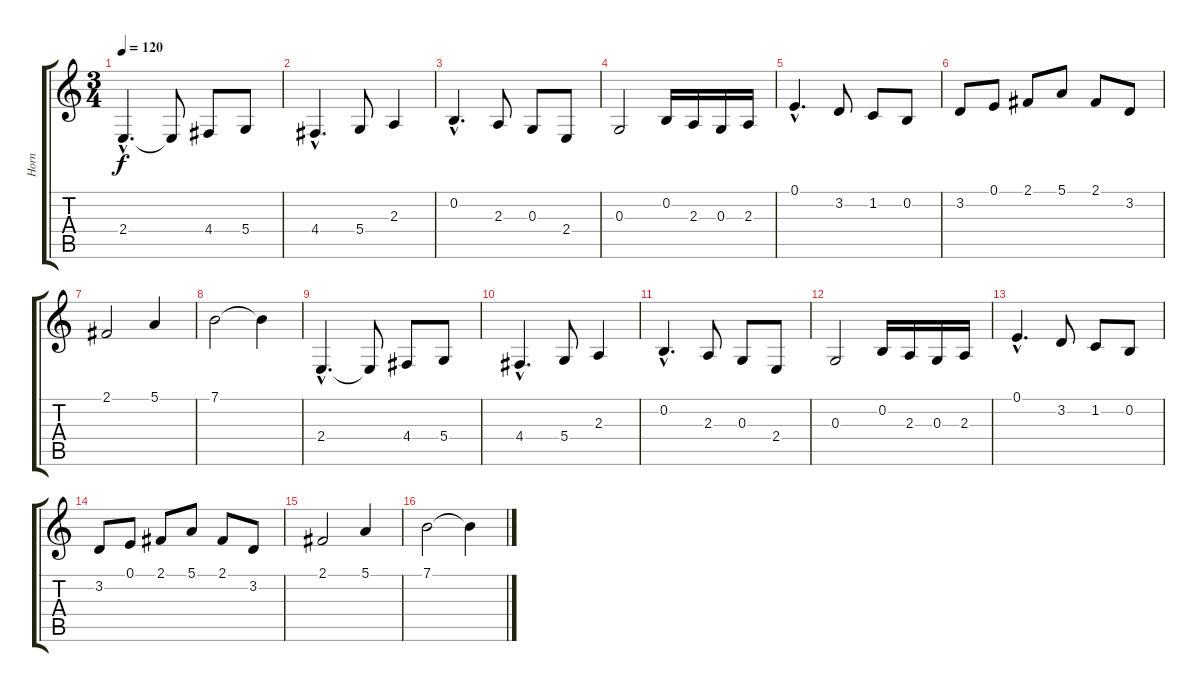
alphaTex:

\track ("Horn" "Horn") {instrument frenchhorn}
\staff {score tabs}
\tuning (E4 B3 G3 D3 A2 E2) {hide}
\ts (3 4)
\tempo 120
\clef g2
\ks c
2.4{hac}.4{d dy f} 2.4{t}.8 4.4.8 5.4.8 |
4.4{hac}.4{d} 5.4.8 2.3.4 |
0.2{hac}.4{d} 2.3.8 0.3.8 2.4.8 |
0.3.2 0.2.16 2.3.16 0.3.16 2.3.16 |
0.1{hac}.4{d} 3.2.8 1.2.8 0.2.8 |
3.2.8 0.1.8 2.1.8 5.1.8 2.1.8 3.2.8 |
2.1.2 5.1.4 |
7.1.2 7.1{t}.4 |
2.4{hac}.4{d} 2.4{t}.8 4.4.8 5.4.8 |
4.4{hac}.4{d} 5.4.8 2.3.4 |
0.2{hac}.4{d} 2.3.8 0.3.8 2.4.8 |
0.3.2 0.2.16 2.3.16 0.3.16 2.3.16 |
0.1{hac}.4{d} 3.2.8 1.2.8 0.2.8 |
3.2.8 0.1.8 2.1.8 5.1.8 2.1.8 3.2.8 |
2.1.2 5.1.4 |
7.1.2 7.1{t}.4
